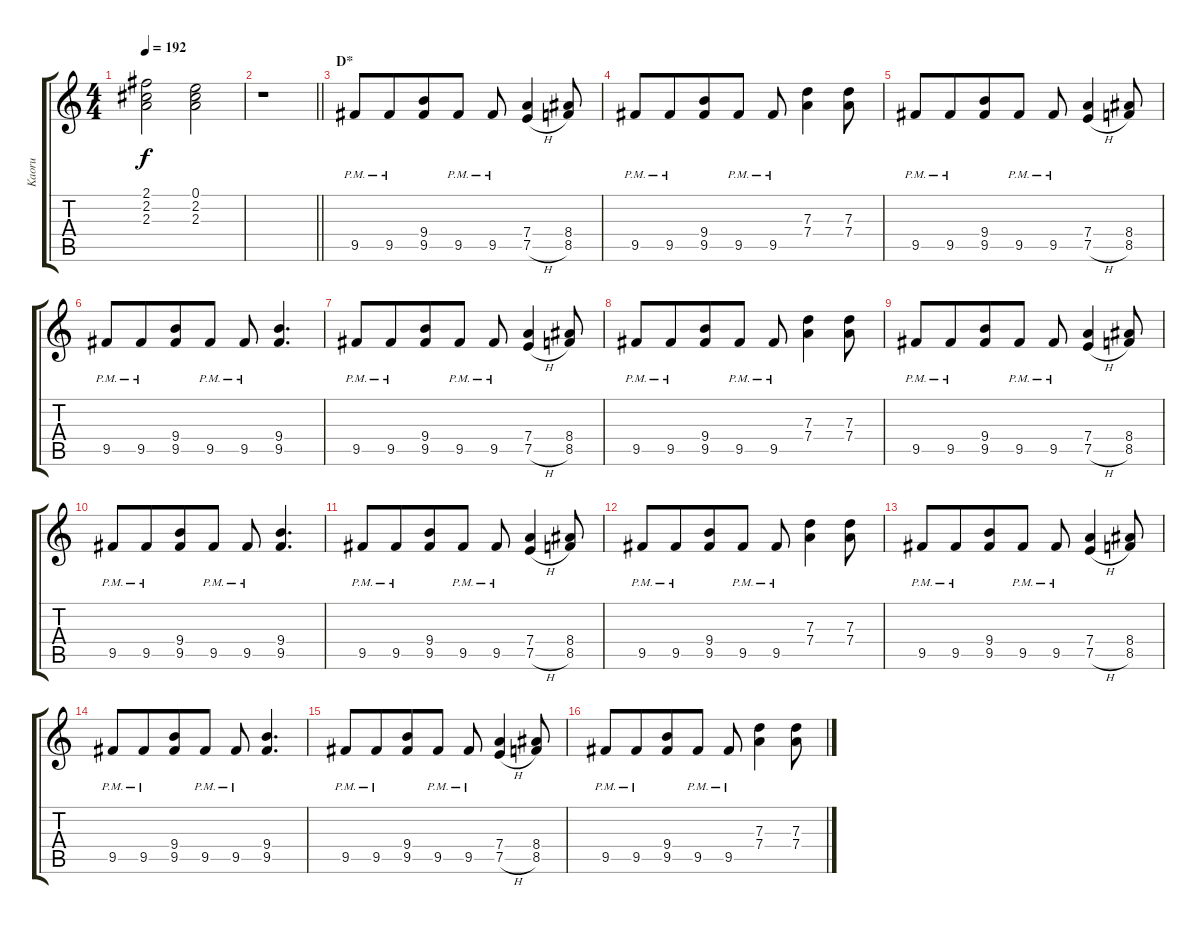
\track ("Kaoru" "Kaoru") {instrument overdrivenguitar}
\staff {score tabs}
\tuning (E4 B3 G3 D3 A2 E2) {hide}
\ts (4 4)
\tempo 192
\clef g2
\ks c
(2.1 2.2 2.3).2{dy f} (0.1 2.2 2.3).2 |
\barLineRight lightlight
r.1 |
\section ("" "D*")
9.5{pm}.8 9.5{pm}.8{beam merge} (9.4 9.5).8 9.5{pm}.8 9.5{pm}.8 (7.4 7.5{h}).4 (8.4 8.5).8 |
9.5{pm}.8 9.5{pm}.8{beam merge} (9.4 9.5).8 9.5{pm}.8 9.5{pm}.8 (7.3 7.4).4 (7.3 7.4).8 |
9.5{pm}.8 9.5{pm}.8{beam merge} (9.4 9.5).8 9.5{pm}.8 9.5{pm}.8 (7.4 7.5{h}).4 (8.4 8.5).8 |
9.5{pm}.8 9.5{pm}.8{beam merge} (9.4 9.5).8 9.5{pm}.8 9.5{pm}.8 (9.4 9.5).4{d} |
9.5{pm}.8 9.5{pm}.8{beam merge} (9.4 9.5).8 9.5{pm}.8 9.5{pm}.8 (7.4 7.5{h}).4 (8.4 8.5).8 |
9.5{pm}.8 9.5{pm}.8{beam merge} (9.4 9.5).8 9.5{pm}.8 9.5{pm}.8 (7.3 7.4).4 (7.3 7.4).8 |
9.5{pm}.8 9.5{pm}.8{beam merge} (9.4 9.5).8 9.5{pm}.8 9.5{pm}.8 (7.4 7.5{h}).4 (8.4 8.5).8 |
9.5{pm}.8 9.5{pm}.8{beam merge} (9.4 9.5).8 9.5{pm}.8 9.5{pm}.8 (9.4 9.5).4{d} |
9.5{pm}.8 9.5{pm}.8{beam merge} (9.4 9.5).8 9.5{pm}.8 9.5{pm}.8 (7.4 7.5{h}).4 (8.4 8.5).8 |
9.5{pm}.8 9.5{pm}.8{beam merge} (9.4 9.5).8 9.5{pm}.8 9.5{pm}.8 (7.3 7.4).4 (7.3 7.4).8 |
9.5{pm}.8 9.5{pm}.8{beam merge} (9.4 9.5).8 9.5{pm}.8 9.5{pm}.8 (7.4 7.5{h}).4 (8.4 8.5).8 |
9.5{pm}.8 9.5{pm}.8{beam merge} (9.4 9.5).8 9.5{pm}.8 9.5{pm}.8 (9.4 9.5).4{d} |
9.5{pm}.8 9.5{pm}.8{beam merge} (9.4 9.5).8 9.5{pm}.8 9.5{pm}.8 (7.4 7.5{h}).4 (8.4 8.5).8 |
9.5{pm}.8 9.5{pm}.8{beam merge} (9.4 9.5).8 9.5{pm}.8 9.5{pm}.8 (7.3 7.4).4 (7.3 7.4).8
